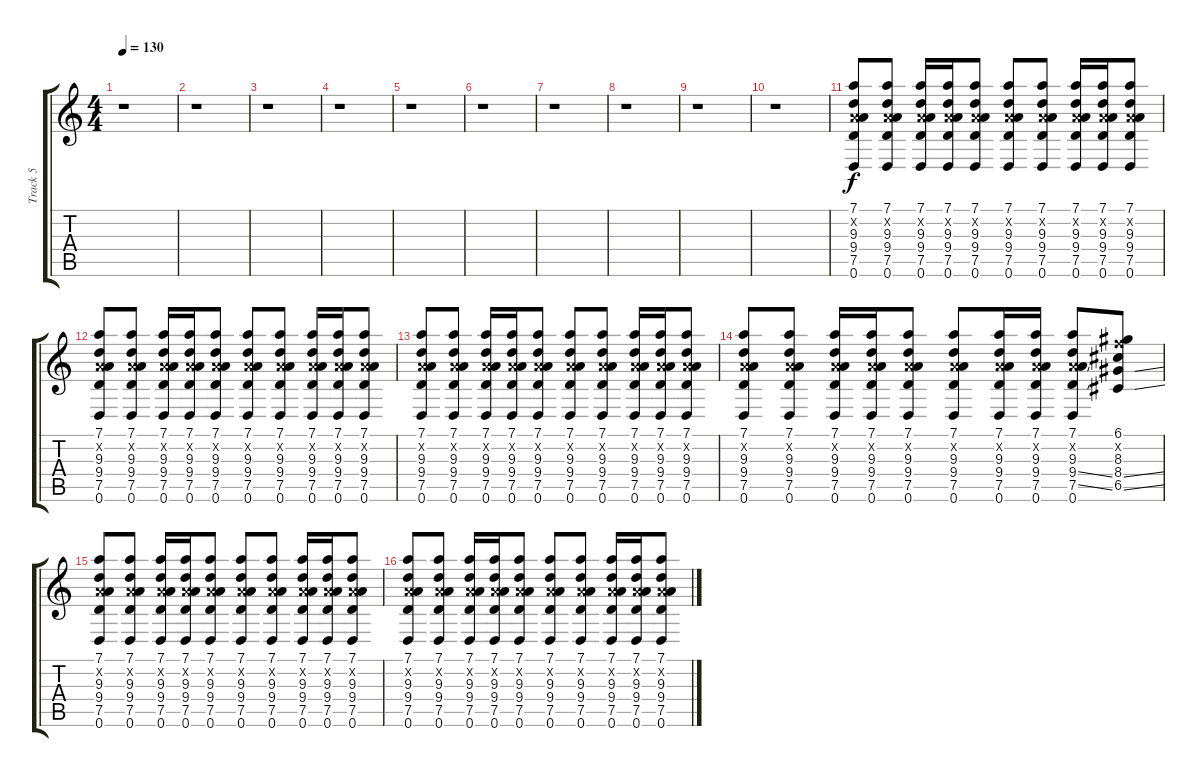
\track ("Track 5" "Track 5") {instrument acousticguitarsteel}
\staff {score tabs}
\tuning (D4 A3 F3 C3 G2 D2) {hide}
\ts (4 4)
\tempo 130
\clef g2
\ks c
r.1{dy f} |
r.1 |
r.1 |
r.1 |
r.1 |
r.1 |
r.1 |
r.1 |
r.1 |
r.1 |
(7.1 0.2{x} 9.3 9.4 7.5 0.6).8 (7.1 0.2{x} 9.3 9.4 7.5 0.6).8 (7.1 0.2{x} 9.3 9.4 7.5 0.6).16 (7.1 0.2{x} 9.3 9.4 7.5 0.6).16 (7.1 0.2{x} 9.3 9.4 7.5 0.6).8 (7.1 0.2{x} 9.3 9.4 7.5 0.6).8 (7.1 0.2{x} 9.3 9.4 7.5 0.6).8 (7.1 0.2{x} 9.3 9.4 7.5 0.6).16 (7.1 0.2{x} 9.3 9.4 7.5 0.6).16 (7.1 0.2{x} 9.3 9.4 7.5 0.6).8 |
(7.1 0.2{x} 9.3 9.4 7.5 0.6).8 (7.1 0.2{x} 9.3 9.4 7.5 0.6).8 (7.1 0.2{x} 9.3 9.4 7.5 0.6).16 (7.1 0.2{x} 9.3 9.4 7.5 0.6).16 (7.1 0.2{x} 9.3 9.4 7.5 0.6).8 (7.1 0.2{x} 9.3 9.4 7.5 0.6).8 (7.1 0.2{x} 9.3 9.4 7.5 0.6).8 (7.1 0.2{x} 9.3 9.4 7.5 0.6).16 (7.1 0.2{x} 9.3 9.4 7.5 0.6).16 (7.1 0.2{x} 9.3 9.4 7.5 0.6).8 |
(7.1 0.2{x} 9.3 9.4 7.5 0.6).8 (7.1 0.2{x} 9.3 9.4 7.5 0.6).8 (7.1 0.2{x} 9.3 9.4 7.5 0.6).16 (7.1 0.2{x} 9.3 9.4 7.5 0.6).16 (7.1 0.2{x} 9.3 9.4 7.5 0.6).8 (7.1 0.2{x} 9.3 9.4 7.5 0.6).8 (7.1 0.2{x} 9.3 9.4 7.5 0.6).8 (7.1 0.2{x} 9.3 9.4 7.5 0.6).16 (7.1 0.2{x} 9.3 9.4 7.5 0.6).16 (7.1 0.2{x} 9.3 9.4 7.5 0.6).8 |
(7.1 0.2{x} 9.3 9.4 7.5 0.6).8 (7.1 0.2{x} 9.3 9.4 7.5 0.6).8 (7.1 0.2{x} 9.3 9.4 7.5 0.6).16 (7.1 0.2{x} 9.3 9.4 7.5 0.6).16 (7.1 0.2{x} 9.3 9.4 7.5 0.6).8 (7.1 0.2{x} 9.3 9.4 7.5 0.6).8 (7.1 0.2{x} 9.3 9.4 7.5 0.6).16 (7.1 0.2{x} 9.3 9.4 7.5 0.6).16 (7.1 0.2{x} 9.3 9.4{ss} 7.5{ss} 0.6).8 (6.1 8.2{x} 8.3 8.4{ss} 6.5{ss}).8 |
(7.1 0.2{x} 9.3 9.4 7.5 0.6).8 (7.1 0.2{x} 9.3 9.4 7.5 0.6).8 (7.1 0.2{x} 9.3 9.4 7.5 0.6).16 (7.1 0.2{x} 9.3 9.4 7.5 0.6).16 (7.1 0.2{x} 9.3 9.4 7.5 0.6).8 (7.1 0.2{x} 9.3 9.4 7.5 0.6).8 (7.1 0.2{x} 9.3 9.4 7.5 0.6).8 (7.1 0.2{x} 9.3 9.4 7.5 0.6).16 (7.1 0.2{x} 9.3 9.4 7.5 0.6).16 (7.1 0.2{x} 9.3 9.4 7.5 0.6).8 |
(7.1 0.2{x} 9.3 9.4 7.5 0.6).8 (7.1 0.2{x} 9.3 9.4 7.5 0.6).8 (7.1 0.2{x} 9.3 9.4 7.5 0.6).16 (7.1 0.2{x} 9.3 9.4 7.5 0.6).16 (7.1 0.2{x} 9.3 9.4 7.5 0.6).8 (7.1 0.2{x} 9.3 9.4 7.5 0.6).8 (7.1 0.2{x} 9.3 9.4 7.5 0.6).8 (7.1 0.2{x} 9.3 9.4 7.5 0.6).16 (7.1 0.2{x} 9.3 9.4 7.5 0.6).16 (7.1 0.2{x} 9.3 9.4 7.5 0.6).8
